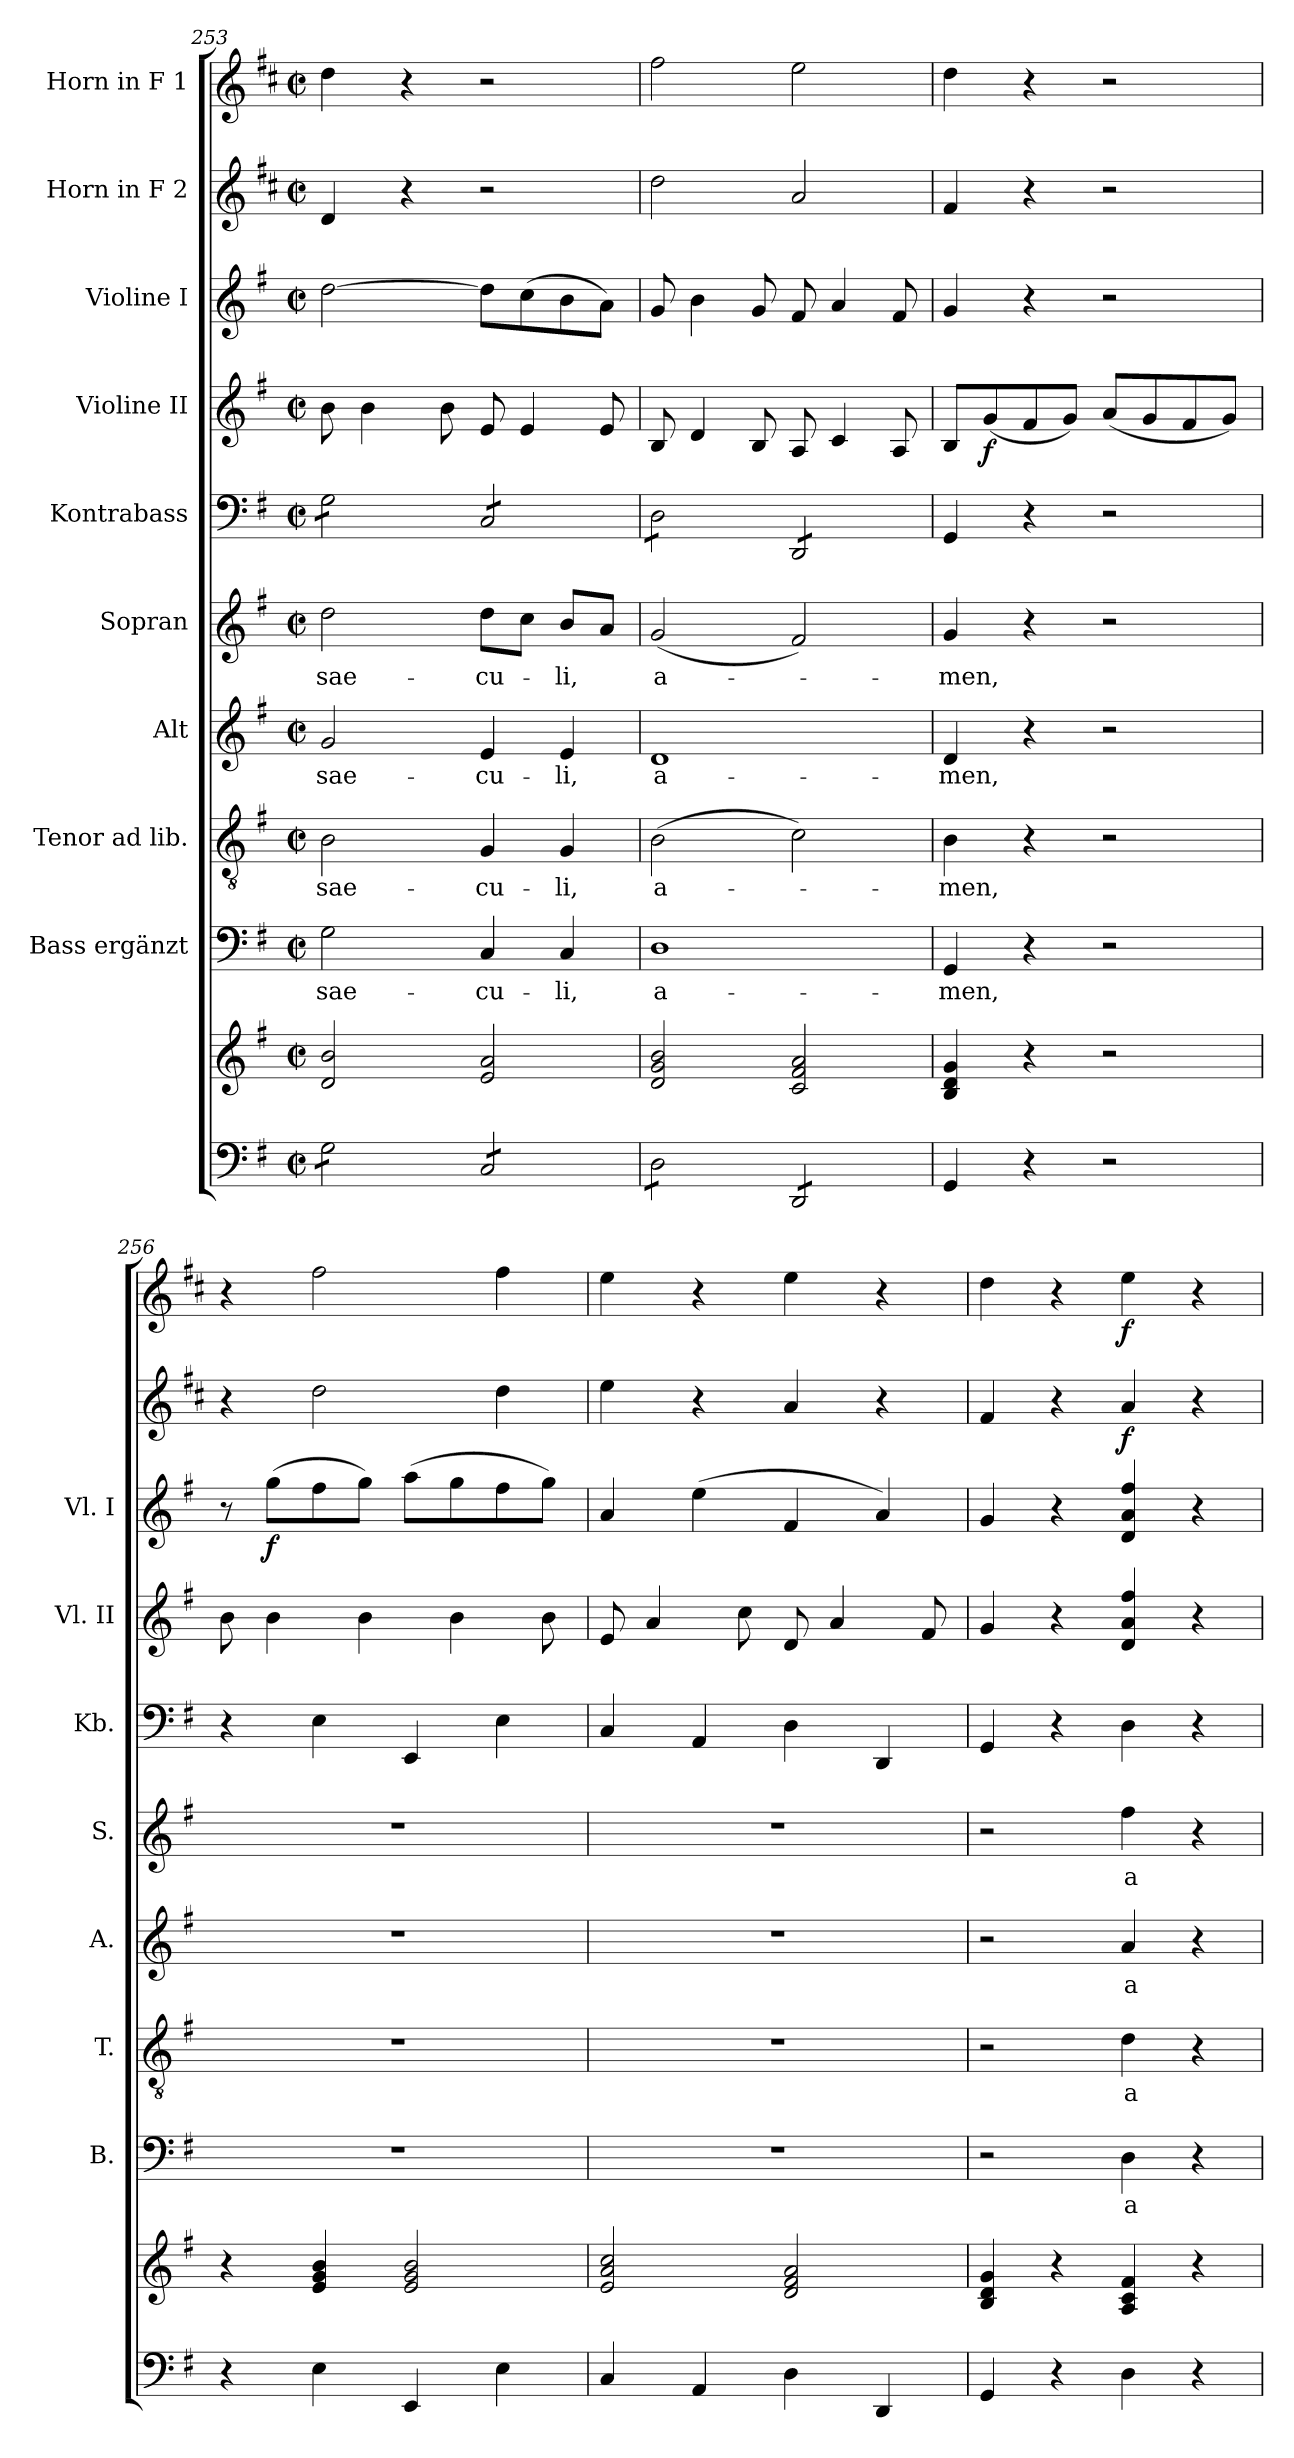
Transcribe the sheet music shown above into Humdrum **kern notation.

**kern	**kern	**kern	**text	**kern	**text	**kern	**text	**kern	**text	**kern	**kern	**dynam	**kern	**dynam	**kern	**dynam	**kern	**dynam
*part10	*part10	*part9	*part9	*part8	*part8	*part7	*part7	*part6	*part6	*part5	*part4	*part4	*part3	*part3	*part2	*part2	*part1	*part1
*staff11	*staff10	*staff9	*staff9	*staff8	*staff8	*staff7	*staff7	*staff6	*staff6	*staff5	*staff4	*staff4	*staff3	*staff3	*staff2	*staff2	*staff1	*staff1
*	*	*I"Bass ergänzt	*	*I"Tenor ad lib.	*	*I"Alt	*	*I"Sopran	*	*I"Kontrabass	*I"Violine II	*	*I"Violine I	*	*I"Horn in F 2	*	*I"Horn in F 1	*
*	*	*I'B.	*	*I'T.	*	*I'A.	*	*I'S.	*	*I'Kb.	*I'Vl. II	*	*I'Vl. I	*	*	*	*	*
*clefF4	*clefG2	*clefF4	*	*clefGv2	*	*clefG2	*	*clefG2	*	*clefF4	*clefG2	*	*clefG2	*	*clefG2	*	*clefG2	*
*	*	*	*	*	*	*	*	*	*	*ITrd7c12	*	*	*	*	*ITrd4c7	*	*ITrd4c7	*
*k[f#]	*k[f#]	*k[f#]	*	*k[f#]	*	*k[f#]	*	*k[f#]	*	*k[f#]	*k[f#]	*	*k[f#]	*	*k[f#]	*	*k[f#]	*
*G:	*G:	*G:	*	*G:	*	*G:	*	*G:	*	*G:	*G:	*	*G:	*	*G:	*	*G:	*
*M2/2	*M2/2	*M2/2	*	*M2/2	*	*M2/2	*	*M2/2	*	*M2/2	*M2/2	*	*M2/2	*	*M2/2	*	*M2/2	*
*met(c|)	*met(c|)	*met(c|)	*	*met(c|)	*	*met(c|)	*	*met(c|)	*	*met(c|)	*met(c|)	*	*met(c|)	*	*met(c|)	*	*met(c|)	*
=253	=253	=253	=253	=253	=253	=253	=253	=253	=253	=253	=253	=253	=253	=253	=253	=253	=253	=253
!	!	!	!LO:LY:b	!	!LO:LY:b	!	!LO:LY:b	!	!LO:LY:b	!	!	!	!	!	!	!	!	!
*tremolo	*	*	*	*	*	*	*	*	*	*	*	*	*	*	*	*	*	*
*	*	*	*	*	*	*	*	*	*	*tremolo	*	*	*	*	*	*	*	*
8G\L	2d/ 2b/	2G\	sae-	2B\	sae-	2g/	sae-	2dd\	sae-	8GG\L	8b\	.	[2dd\	.	4G/	.	4g\	.
8G\	.	.	.	.	.	.	.	.	.	8GG\	4b\	.	.	.	.	.	.	.
8G\	.	.	.	.	.	.	.	.	.	8GG\	.	.	.	.	4r	.	4r	.
8G\J	.	.	.	.	.	.	.	.	.	8GG\J	8b\	.	.	.	.	.	.	.
!	!	!	!LO:LY:b	!	!LO:LY:b	!	!LO:LY:b	!	!LO:LY:b	!	!	!	!	!	!	!	!	!
8C/L	2e/ 2a/	4C/	-cu-	4G/	-cu-	4e/	-cu-	8dd\L	-cu-	8CC/L	8e/	.	8dd\L]	.	2r	.	2r	.
8C/	.	.	.	.	.	.	.	8cc\J	.	8CC/	4e/	.	(>8cc\	.	.	.	.	.
!	!	!	!LO:LY:b	!	!LO:LY:b	!	!LO:LY:b	!	!LO:LY:b	!	!	!	!	!	!	!	!	!
8C/	.	4C/	-li,	4G/	-li,	4e/	-li,	8b/L	-li,	8CC/	.	.	8b\	.	.	.	.	.
8C/J	.	.	.	.	.	.	.	8a/J	.	8CC/J	8e/	.	8a\J)	.	.	.	.	.
=254	=254	=254	=254	=254	=254	=254	=254	=254	=254	=254	=254	=254	=254	=254	=254	=254	=254	=254
!	!	!	!LO:LY:b	!	!LO:LY:b	!	!LO:LY:b	!	!LO:LY:b	!	!	!	!	!	!	!	!	!
8D\L	2d/ 2g/ 2b/	1D	a-	(>2B\	a-	1d	a-	(<2g/	a-	8DD\L	8B/	.	8g/	.	2g\	.	2b\	.
8D\	.	.	.	.	.	.	.	.	.	8DD\	4d/	.	4b\	.	.	.	.	.
8D\	.	.	.	.	.	.	.	.	.	8DD\	.	.	.	.	.	.	.	.
8D\J	.	.	.	.	.	.	.	.	.	8DD\J	8B/	.	8g/	.	.	.	.	.
8DD/L	2c/ 2f#/ 2a/	.	.	2c\)	.	.	.	2f#/)	.	8DDD/L	8A/	.	8f#/	.	2d/	.	2a\	.
8DD/	.	.	.	.	.	.	.	.	.	8DDD/	4c/	.	4a/	.	.	.	.	.
8DD/	.	.	.	.	.	.	.	.	.	8DDD/	.	.	.	.	.	.	.	.
8DD/J	.	.	.	.	.	.	.	.	.	8DDD/J	8A/	.	8f#/	.	.	.	.	.
*	*	*	*	*	*	*	*	*	*	*Xtremolo	*	*	*	*	*	*	*	*
*Xtremolo	*	*	*	*	*	*	*	*	*	*	*	*	*	*	*	*	*	*
!!LO:PB:g=z
=255	=255	=255	=255	=255	=255	=255	=255	=255	=255	=255	=255	=255	=255	=255	=255	=255	=255	=255
!	!	!	!LO:LY:b	!	!LO:LY:b	!	!LO:LY:b	!	!LO:LY:b	!	!	!	!	!	!	!	!	!
4GG/	4B/ 4d/ 4g/	4GG/	-men,	4B\	-men,	4d/	-men,	4g/	-men,	4GGG/	8B/L	.	4g/	.	4B/	.	4g\	.
!	!	!	!	!	!	!	!	!	!	!	!	!LO:DY:b	!	!	!	!	!	!
.	.	.	.	.	.	.	.	.	.	.	(<8g/	f	.	.	.	.	.	.
4r	4r	4r	.	4r	.	4r	.	4r	.	4r	8f#/	.	4r	.	4r	.	4r	.
.	.	.	.	.	.	.	.	.	.	.	8g/J)	.	.	.	.	.	.	.
2r	2r	2r	.	2r	.	2r	.	2r	.	2r	(<8a/L	.	2r	.	2r	.	2r	.
.	.	.	.	.	.	.	.	.	.	.	8g/	.	.	.	.	.	.	.
.	.	.	.	.	.	.	.	.	.	.	8f#/	.	.	.	.	.	.	.
.	.	.	.	.	.	.	.	.	.	.	8g/J)	.	.	.	.	.	.	.
=256	=256	=256	=256	=256	=256	=256	=256	=256	=256	=256	=256	=256	=256	=256	=256	=256	=256	=256
4r	4r	1r	.	1r	.	1r	.	1r	.	4r	8b\	.	8r	.	4r	.	4r	.
!	!	!	!	!	!	!	!	!	!	!	!	!	!	!LO:DY:b	!	!	!	!
.	.	.	.	.	.	.	.	.	.	.	4b\	.	(>8gg\L	f	.	.	.	.
4E\	4e/ 4g/ 4b/	.	.	.	.	.	.	.	.	4EE\	.	.	8ff#\	.	2g\	.	2b\	.
.	.	.	.	.	.	.	.	.	.	.	4b\	.	8gg\J)	.	.	.	.	.
4EE/	2e/ 2g/ 2b/	.	.	.	.	.	.	.	.	4EEE/	.	.	(>8aa\L	.	.	.	.	.
.	.	.	.	.	.	.	.	.	.	.	4b\	.	8gg\	.	.	.	.	.
4E\	.	.	.	.	.	.	.	.	.	4EE\	.	.	8ff#\	.	4g\	.	4b\	.
.	.	.	.	.	.	.	.	.	.	.	8b\	.	8gg\J)	.	.	.	.	.
=257	=257	=257	=257	=257	=257	=257	=257	=257	=257	=257	=257	=257	=257	=257	=257	=257	=257	=257
4C/	2e/ 2a/ 2cc/	1r	.	1r	.	1r	.	1r	.	4CC/	8e/	.	4a/	.	4a\	.	4a\	.
.	.	.	.	.	.	.	.	.	.	.	4a/	.	.	.	.	.	.	.
4AA/	.	.	.	.	.	.	.	.	.	4AAA/	.	.	(>4ee\	.	4r	.	4r	.
.	.	.	.	.	.	.	.	.	.	.	8cc\	.	.	.	.	.	.	.
4D\	2d/ 2f#/ 2a/	.	.	.	.	.	.	.	.	4DD\	8d/	.	4f#/	.	4d/	.	4a\	.
.	.	.	.	.	.	.	.	.	.	.	4a/	.	.	.	.	.	.	.
4DD/	.	.	.	.	.	.	.	.	.	4DDD/	.	.	4a/)	.	4r	.	4r	.
.	.	.	.	.	.	.	.	.	.	.	8f#/	.	.	.	.	.	.	.
=258	=258	=258	=258	=258	=258	=258	=258	=258	=258	=258	=258	=258	=258	=258	=258	=258	=258	=258
4GG/	4B/ 4d/ 4g/	2r	.	2r	.	2r	.	2r	.	4GGG/	4g/	.	4g/	.	4B/	.	4g\	.
4r	4r	.	.	.	.	.	.	.	.	4r	4r	.	4r	.	4r	.	4r	.
!	!	!	!LO:LY:b	!	!LO:LY:b	!	!LO:LY:b	!	!LO:LY:b	!	!	!	!	!	!	!LO:DY:b	!	!LO:DY:b
4D\	4A/ 4c/ 4f#/	4D\	a-	4d\	a-	4a/	a-	4ff#\	a-	4DD\	4d/ 4a/ 4ff#/	.	4d/ 4a/ 4ff#/	.	4d/	f	4a\	f
4r	4r	4r	.	4r	.	4r	.	4r	.	4r	4r	.	4r	.	4r	.	4r	.
=	=	=	=	=	=	=	=	=	=	=	=	=	=	=	=	=	=	=
*-	*-	*-	*-	*-	*-	*-	*-	*-	*-	*-	*-	*-	*-	*-	*-	*-	*-	*-
